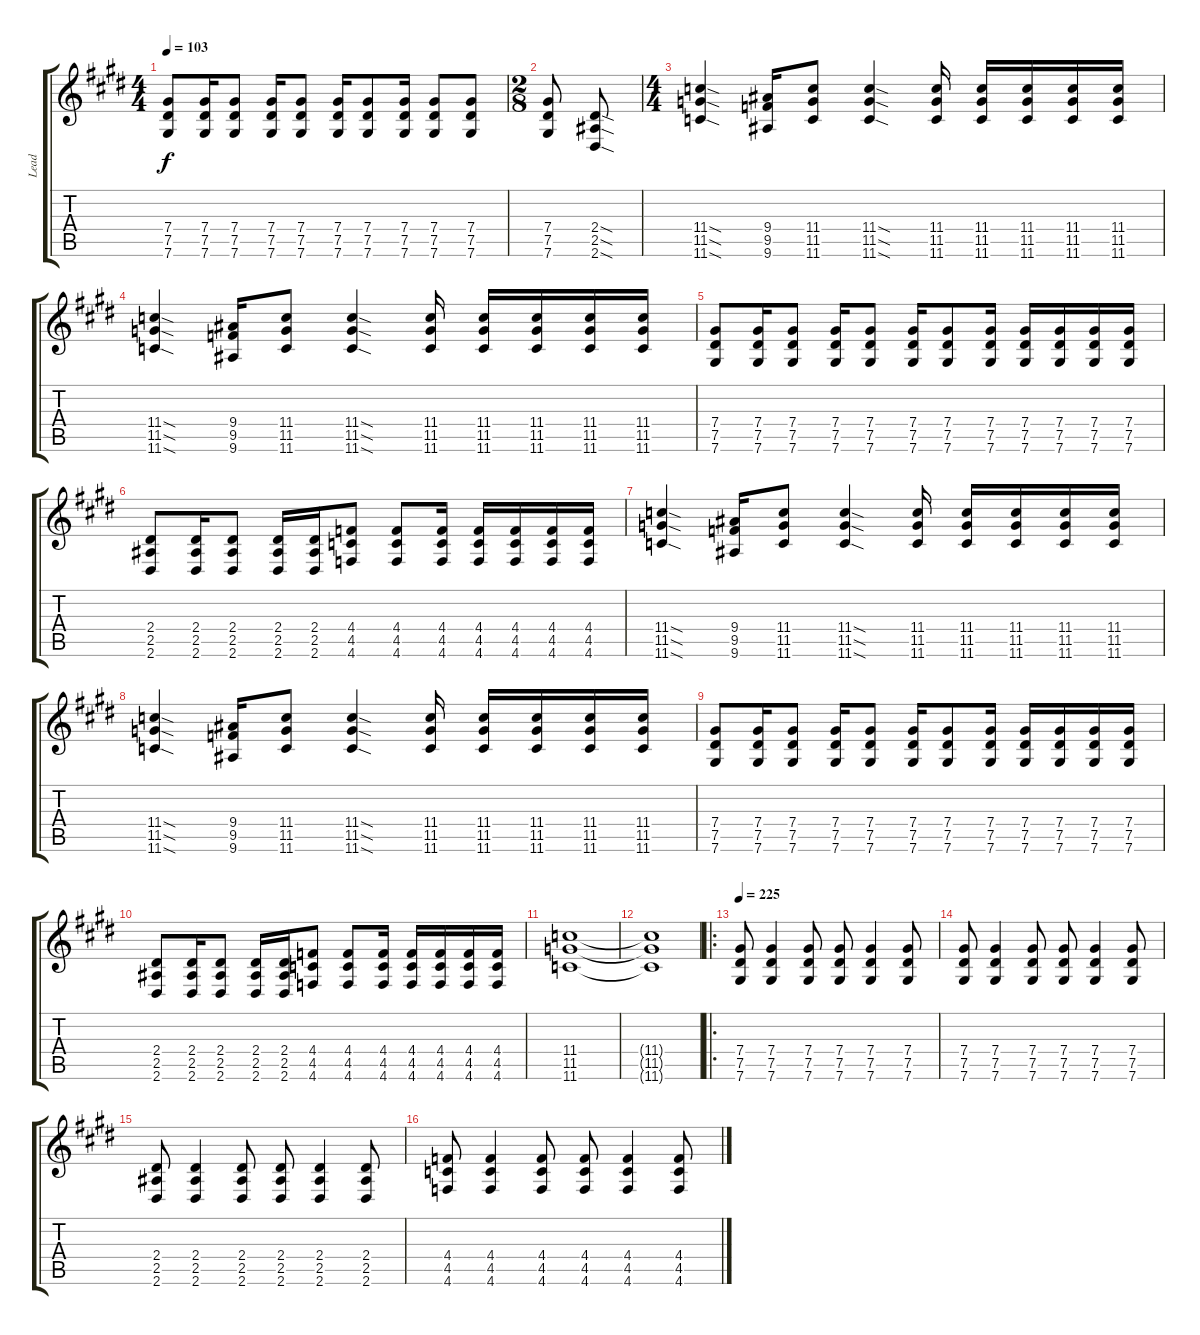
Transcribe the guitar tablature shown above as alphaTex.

\track ("Lead" "Lead") {instrument overdrivenguitar}
\staff {score tabs}
\tuning (Eb4 Bb3 Gb3 Db3 Ab2 Db2) {hide}
\ts (4 4)
\tempo 103
\clef g2
\ks e
(7.4 7.5 7.6).8{dy f} (7.4 7.5 7.6).16 (7.4 7.5 7.6).8 (7.4 7.5 7.6).16 (7.4 7.5 7.6).8 (7.4 7.5 7.6).16 (7.4 7.5 7.6).8 (7.4 7.5 7.6).16 (7.4 7.5 7.6).8 (7.4 7.5 7.6).8 |
\ts (2 8)
\ks c#minor
(7.4 7.5 7.6).8 (2.4{sod} 2.5{sod} 2.6{sod}).8 |
\ts (4 4)
\ks e
(11.4{sod} 11.5{sod} 11.6{sod}).4 (9.4 9.5 9.6).16 (11.4 11.5 11.6).8 (11.4{sod} 11.5{sod} 11.6{sod}).4 (11.4 11.5 11.6).16 (11.4 11.5 11.6).16 (11.4 11.5 11.6).16 (11.4 11.5 11.6).16 (11.4 11.5 11.6).16 |
\ks c#minor
(11.4{sod} 11.5{sod} 11.6{sod}).4 (9.4 9.5 9.6).16 (11.4 11.5 11.6).8 (11.4{sod} 11.5{sod} 11.6{sod}).4 (11.4 11.5 11.6).16 (11.4 11.5 11.6).16 (11.4 11.5 11.6).16 (11.4 11.5 11.6).16 (11.4 11.5 11.6).16 |
\ks e
(7.4 7.5 7.6).8 (7.4 7.5 7.6).16 (7.4 7.5 7.6).8 (7.4 7.5 7.6).16 (7.4 7.5 7.6).8 (7.4 7.5 7.6).16 (7.4 7.5 7.6).8 (7.4 7.5 7.6).16 (7.4 7.5 7.6).16 (7.4 7.5 7.6).16 (7.4 7.5 7.6).16 (7.4 7.5 7.6).16 |
\ks c#minor
(2.4 2.5 2.6).8 (2.4 2.5 2.6).16 (2.4 2.5 2.6).8 (2.4 2.5 2.6).16 (2.4 2.5 2.6).16 (4.4 4.5 4.6).8 (4.4 4.5 4.6).8 (4.4 4.5 4.6).16 (4.4 4.5 4.6).16 (4.4 4.5 4.6).16 (4.4 4.5 4.6).16 (4.4 4.5 4.6).16 |
\ks e
(11.4{sod} 11.5{sod} 11.6{sod}).4 (9.4 9.5 9.6).16 (11.4 11.5 11.6).8 (11.4{sod} 11.5{sod} 11.6{sod}).4 (11.4 11.5 11.6).16 (11.4 11.5 11.6).16 (11.4 11.5 11.6).16 (11.4 11.5 11.6).16 (11.4 11.5 11.6).16 |
\ks c#minor
(11.4{sod} 11.5{sod} 11.6{sod}).4 (9.4 9.5 9.6).16 (11.4 11.5 11.6).8 (11.4{sod} 11.5{sod} 11.6{sod}).4 (11.4 11.5 11.6).16 (11.4 11.5 11.6).16 (11.4 11.5 11.6).16 (11.4 11.5 11.6).16 (11.4 11.5 11.6).16 |
\ks e
(7.4 7.5 7.6).8 (7.4 7.5 7.6).16 (7.4 7.5 7.6).8 (7.4 7.5 7.6).16 (7.4 7.5 7.6).8 (7.4 7.5 7.6).16 (7.4 7.5 7.6).8 (7.4 7.5 7.6).16 (7.4 7.5 7.6).16 (7.4 7.5 7.6).16 (7.4 7.5 7.6).16 (7.4 7.5 7.6).16 |
\ks c#minor
(2.4 2.5 2.6).8 (2.4 2.5 2.6).16 (2.4 2.5 2.6).8 (2.4 2.5 2.6).16 (2.4 2.5 2.6).16 (4.4 4.5 4.6).8 (4.4 4.5 4.6).8 (4.4 4.5 4.6).16 (4.4 4.5 4.6).16 (4.4 4.5 4.6).16 (4.4 4.5 4.6).16 (4.4 4.5 4.6).16 |
\ks e
(11.4 11.5 11.6).1 |
\ks c#minor
(11.4{t} 11.5{t} 11.6{t}).1 |
\ro
\tempo 225
\ks e
(7.4 7.5 7.6).8 (7.4 7.5 7.6).4 (7.4 7.5 7.6).8 (7.4 7.5 7.6).8 (7.4 7.5 7.6).4 (7.4 7.5 7.6).8 |
\ks c#minor
(7.4 7.5 7.6).8 (7.4 7.5 7.6).4 (7.4 7.5 7.6).8 (7.4 7.5 7.6).8 (7.4 7.5 7.6).4 (7.4 7.5 7.6).8 |
(2.4 2.5 2.6).8 (2.4 2.5 2.6).4 (2.4 2.5 2.6).8 (2.4 2.5 2.6).8 (2.4 2.5 2.6).4 (2.4 2.5 2.6).8 |
(4.4 4.5 4.6).8 (4.4 4.5 4.6).4 (4.4 4.5 4.6).8 (4.4 4.5 4.6).8 (4.4 4.5 4.6).4 (4.4 4.5 4.6).8
